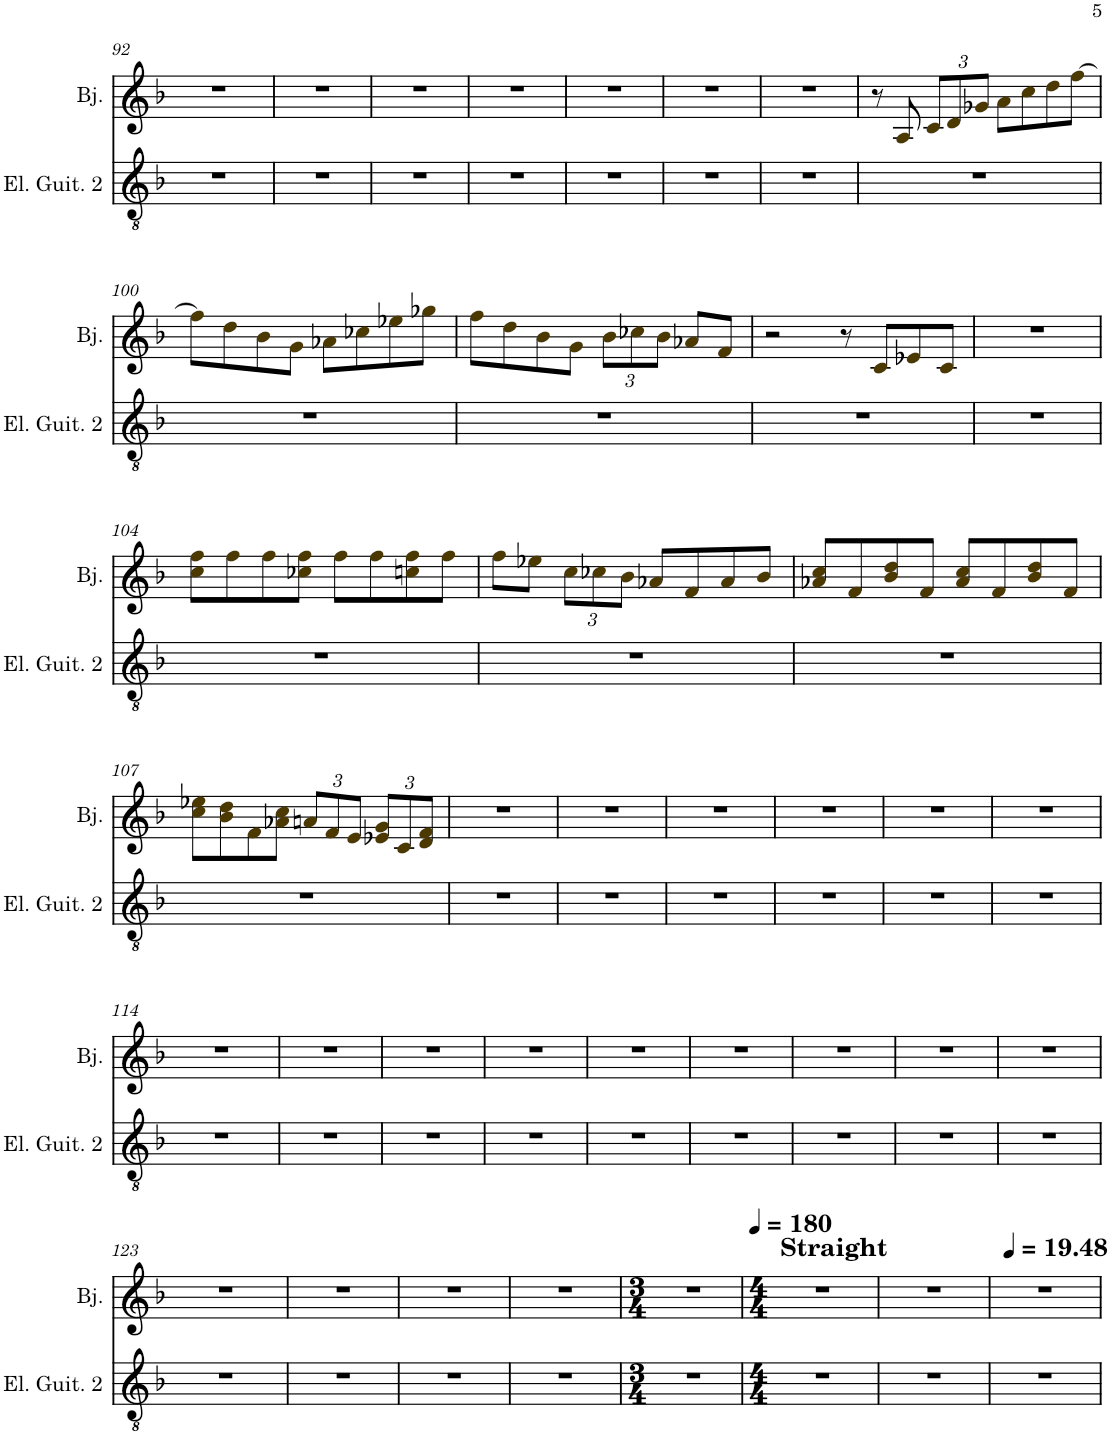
**kern	**kern
*part2	*part1
*staff2	*staff1
*I"Electric Guitar 2	*I"Banjo
*I'El. Guit. 2	*I'Bj.
!!LO:PB:g=z
*clefGv2	*clefG2
*k[b-]	*k[b-]
*M4/4	*M4/4
=92	=92
1r	1r
=93	=93
1r	1r
=94	=94
1r	1r
=95	=95
1r	1r
=96	=96
1r	1r
=97	=97
1r	1r
=98	=98
1r	1r
=99	=99
1r	8r
.	8Ai/
*	*Xbrackettup
.	12ci/L
.	12di/
.	12g-Xi/J
.	8ai\L
.	8cci\
.	8ddi\
.	[8ffi\J
!!LO:LB:g=z
=100	=100
1r	8ffi\L]
.	8ddi\
.	8b-i\
.	8gi\J
.	8a-Xi\L
.	8cc-Xi\
.	8ee-Xi\
.	8gg-Xi\J
=101	=101
1r	8ffi\L
.	8ddi\
.	8b-i\
.	8gi\J
.	12b-i\L
.	12cc-Xi\
.	12b-i\J
.	8a-Xi/L
.	8fi/J
=102	=102
1r	2r
.	8r
.	8ci/L
.	8e-Xi/
.	8ci/J
=103	=103
1r	1r
!!LO:LB:g=z
=104	=104
1r	8cci\ 8ffi\L
.	8ffi\
.	8ffi\
.	8cc-Xi\ 8ffi\J
.	8ffi\L
.	8ffi\
.	8ccni\ 8ffi\
.	8ffi\J
=105	=105
1r	8ffi\L
.	8ee-Xi\J
.	12cci\L
.	12cc-Xi\
.	12b-i\J
.	8a-Xi/L
.	8fi/
.	8a-i/
.	8b-i/J
=106	=106
1r	8a-Xi/ 8cci/L
.	8fi/
.	8b-i/ 8ddi/
.	8fi/J
.	8a-i/ 8cci/L
.	8fi/
.	8b-i/ 8ddi/
.	8fi/J
!!LO:LB:g=z
=107	=107
1r	8cci\ 8ee-Xi\L
.	8b-i\ 8ddi\
.	8fi\
.	8a-Xi\ 8cci\J
.	12ani/L
.	12fi/
.	12ei/J
.	12e-Xi/ 12gi/L
.	12ci/
.	12di/ 12fi/J
=108	=108
1r	1r
=109	=109
1r	1r
=110	=110
1r	1r
=111	=111
1r	1r
=112	=112
1r	1r
=113	=113
1r	1r
!!LO:LB:g=z
=114	=114
1r	1r
=115	=115
1r	1r
=116	=116
1r	1r
=117	=117
1r	1r
=118	=118
1r	1r
=119	=119
1r	1r
=120	=120
1r	1r
=121	=121
1r	1r
=122	=122
1r	1r
!!LO:LB:g=z
=123	=123
1r	1r
=124	=124
1r	1r
=125	=125
1r	1r
=126	=126
1r	1r
=127	=127
*M3/4	*M3/4
2.r	2.r
=128	=128
*M4/4	*M4/4
*	*MM180
!	!LO:TX:a:B:t=Straight
1r	1r
=129	=129
1r	1r
=130	=130
*	*MM19
1r	1r
=	=
*-	*-
